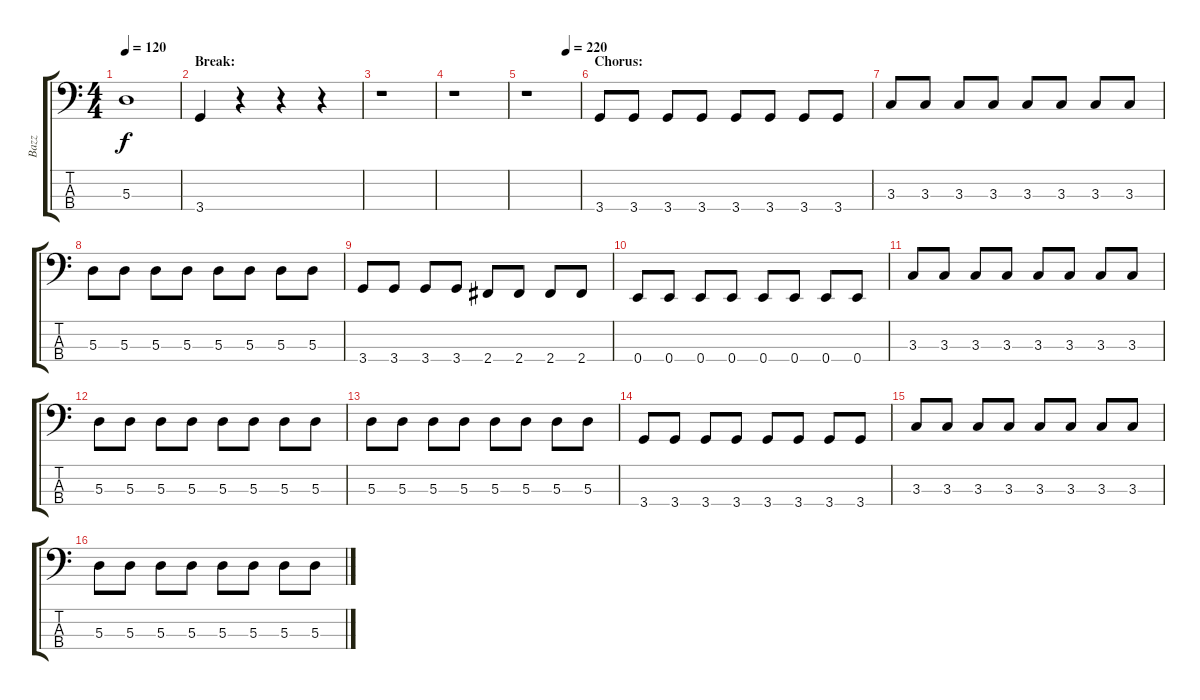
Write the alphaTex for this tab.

\track ("Bazz" "Bazz") {instrument slapbass2}
\staff {score tabs}
\tuning (G2 D2 A1 E1) {hide}
\ts (4 4)
\tempo 120
\clef f4
\ks c
5.3.1{dy f} |
\section ("" "Break:")
3.4.4 r.4 r.4 r.4 |
r.1 |
r.1 |
\tempo (220 0.75)
r.1 |
\section ("" "Chorus:")
3.4.8 3.4.8 3.4.8 3.4.8 3.4.8 3.4.8 3.4.8 3.4.8 |
3.3.8 3.3.8 3.3.8 3.3.8 3.3.8 3.3.8 3.3.8 3.3.8 |
5.3.8 5.3.8 5.3.8 5.3.8 5.3.8 5.3.8 5.3.8 5.3.8 |
3.4.8 3.4.8 3.4.8 3.4.8 2.4.8 2.4.8 2.4.8 2.4.8 |
0.4.8 0.4.8 0.4.8 0.4.8 0.4.8 0.4.8 0.4.8 0.4.8 |
3.3.8 3.3.8 3.3.8 3.3.8 3.3.8 3.3.8 3.3.8 3.3.8 |
5.3.8 5.3.8 5.3.8 5.3.8 5.3.8 5.3.8 5.3.8 5.3.8 |
5.3.8 5.3.8 5.3.8 5.3.8 5.3.8 5.3.8 5.3.8 5.3.8 |
3.4.8 3.4.8 3.4.8 3.4.8 3.4.8 3.4.8 3.4.8 3.4.8 |
3.3.8 3.3.8 3.3.8 3.3.8 3.3.8 3.3.8 3.3.8 3.3.8 |
5.3.8 5.3.8 5.3.8 5.3.8 5.3.8 5.3.8 5.3.8 5.3.8
